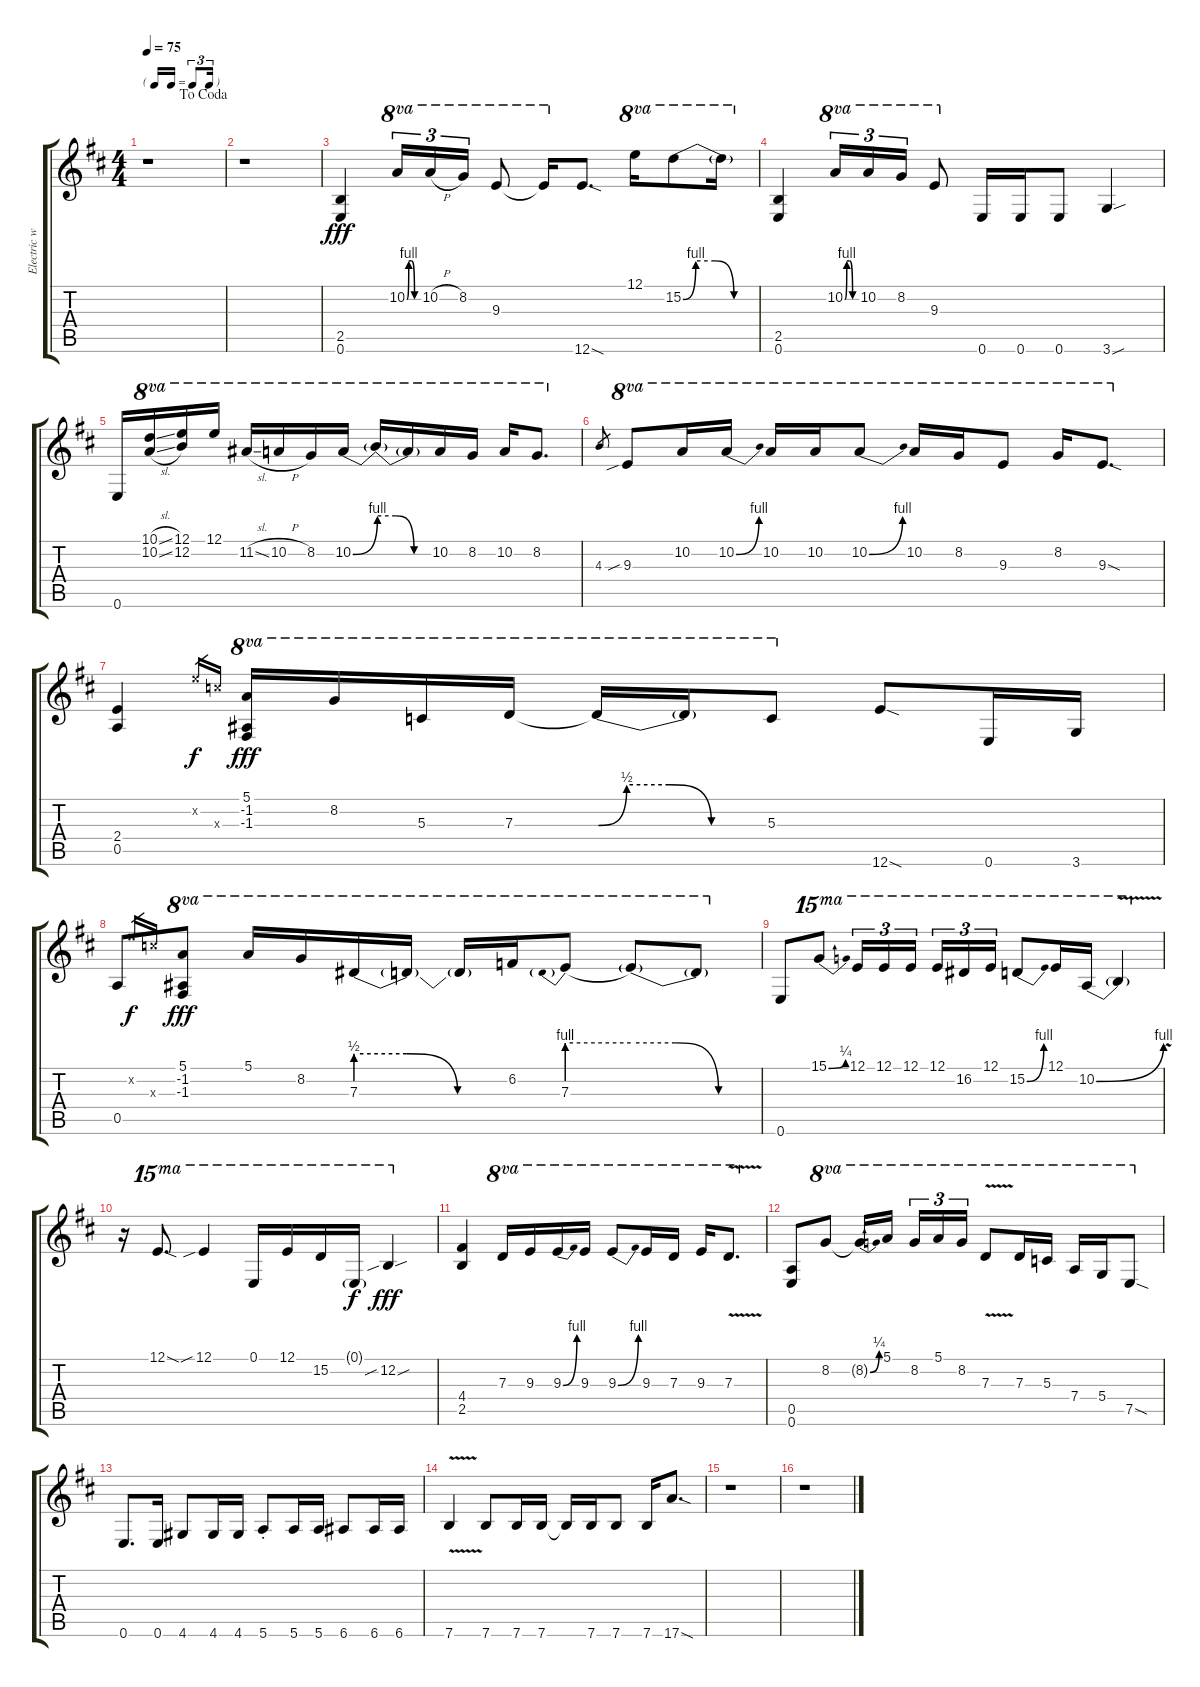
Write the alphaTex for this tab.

\track ("Electric w/ fuzz" "Electric w") {instrument overdrivenguitar}
\staff {score tabs}
\tuning (E4 B3 G3 D3 A2 E2) {hide}
\ts (4 4)
\tf triplet16th
\jump dacoda
\tempo 75
\clef g2
\ks d
r.1{dy fff} |
r.1 |
(2.5 0.6).4 10.2{be (custom 0 0 10 4 25 4 40 0 60 0)}.16{tu (3 2) ot 8va} 10.2{h}.16{tu (3 2) ot 8va} 8.2.16{tu (3 2) ot 8va} 9.3.8{ot 8va} 9.3{t}.16{ot 8va} 12.6{sod}.8{d} 12.1.16{ot 8va} 15.2{be (custom 0 0 10 4 25 4 40 0 60 0)}.8{ot 8va} 15.2{t}.16{ot 8va} |
(2.5 0.6).4 10.2{be (custom 0 0 10 4 25 4 40 0 60 0)}.16{tu (3 2) ot 8va} 10.2.16{tu (3 2) ot 8va} 8.2.16{tu (3 2) ot 8va} 9.3.8{ot 8va} 0.6.16 0.6.16 0.6.8 3.6{sou}.4 |
0.6.16 (10.1{sl} 10.2{sl}).16{ot 8va} (12.1 12.2).16{ot 8va} 12.1.16{ot 8va} 11.2{sl}.16{ot 8va} 10.2{h}.16{ot 8va} 8.2.16{ot 8va} 10.2{be (bend 0 0 60 4)}.16{ot 8va} 10.2{be (custom 0 4 20 4 40 0 60 0) t}.16{ot 8va} 10.2{t}.16{ot 8va} 10.2.16{ot 8va} 8.2.16{ot 8va} 10.2.16{ot 8va} 8.2.8{d ot 8va} |
4.3.8{gr} 9.3{sib}.8{ot 8va} 10.2.16{ot 8va} 10.2{be (bend 0 0 60 4)}.16{ot 8va} 10.2.16{ot 8va} 10.2.16{ot 8va} 10.2{be (bend 0 0 60 4)}.8{ot 8va} 10.2.16{ot 8va} 8.2.16{ot 8va} 9.3.8{ot 8va} 8.2.16{ot 8va} 9.3{sod}.8{d ot 8va} |
(2.4 0.5).4 5.2{x}.16{gr dy f} 5.3{x}.16{gr} (5.1 -1.2 -1.3).16{ot 8va dy fff} 8.2.16{ot 8va} 5.3.16{ot 8va} 7.3.16{ot 8va} 7.3{be (custom 0 0 10 2 25 2 40 0 60 0) t}.16{ot 8va} 7.3{t}.16{ot 8va} 5.3.8{ot 8va} 12.6{sod}.8 0.6.16 3.6.16 |
0.5.8 5.2{x}.16{gr dy f} 5.3{x}.16{gr} (5.1 -1.2 -1.3).8{ot 8va dy fff} 5.1.16{ot 8va} 8.2.16{ot 8va} 7.3{be (custom 0 2 20 2 40 0 60 0)}.16{ot 8va} 7.3{t}.16{ot 8va} 7.3{t}.16{ot 8va} 6.2.16{ot 8va} 7.3{be (prebend 0 4 60 4)}.8{ot 8va} 7.3{be (custom 0 4 20 4 40 0 60 0) t}.8{ot 8va} 7.3{t}.8{ot 8va} |
0.6.8 15.1{be (bend 0 0 60 1)}.8{ot 15ma} 12.1.16{tu (3 2) ot 15ma} 12.1.16{tu (3 2) ot 15ma} 12.1.16{tu (3 2) ot 15ma beam splitsecondary} 12.1.16{tu (3 2) ot 15ma} 16.2.16{tu (3 2) ot 15ma} 12.1.16{tu (3 2) ot 15ma} 15.2{be (bend 0 0 60 4)}.8{ot 15ma} 12.1.16{ot 15ma} 10.2{be (bend 0 0 60 4)}.16{ot 15ma} 10.2{v t}.4{ot 15ma} |
r.16 12.1{sod}.8{d ot 15ma} 12.1{sib}.4{ot 15ma} 0.1.16{ot 15ma} 12.1.16{ot 15ma} 15.2.16{ot 15ma} 0.1{g}.16{ot 15ma dy f} 12.2{sib sou}.4{ot 15ma dy fff} |
(4.4 2.5).4 7.3.16{ot 8va} 9.3.16{ot 8va} 9.3{be (bend 0 0 60 4)}.16{ot 8va} 9.3.16{ot 8va} 9.3{be (bend 0 0 60 4)}.8{ot 8va} 9.3.16{ot 8va} 7.3.16{ot 8va} 9.3.16{ot 8va} 7.3{v}.8{d ot 8va} |
(0.5 0.6).8 8.2.8{ot 8va} 8.2{be (bend 0 0 60 1) t}.16{ot 8va} 5.1.16{ot 8va beam splitsecondary} 8.2.16{tu (3 2) ot 8va} 5.1.16{tu (3 2) ot 8va} 8.2.16{tu (3 2) ot 8va} 7.3{v}.8{ot 8va} 7.3.16{ot 8va} 5.3.16{ot 8va} 7.4.16{ot 8va} 5.4.16{ot 8va} 7.5{sod}.8{ot 8va} |
0.6.8{d} 0.6.16 4.6.8 4.6.16 4.6.16 5.6{st}.8 5.6.16 5.6.16 6.6.8 6.6.16 6.6.16 |
7.6{v}.4 7.6.8 7.6.16 7.6.16 7.6{t}.16 7.6.16 7.6.8 7.6.16 17.6{sod}.8{d} |
r.1 |
r.1
